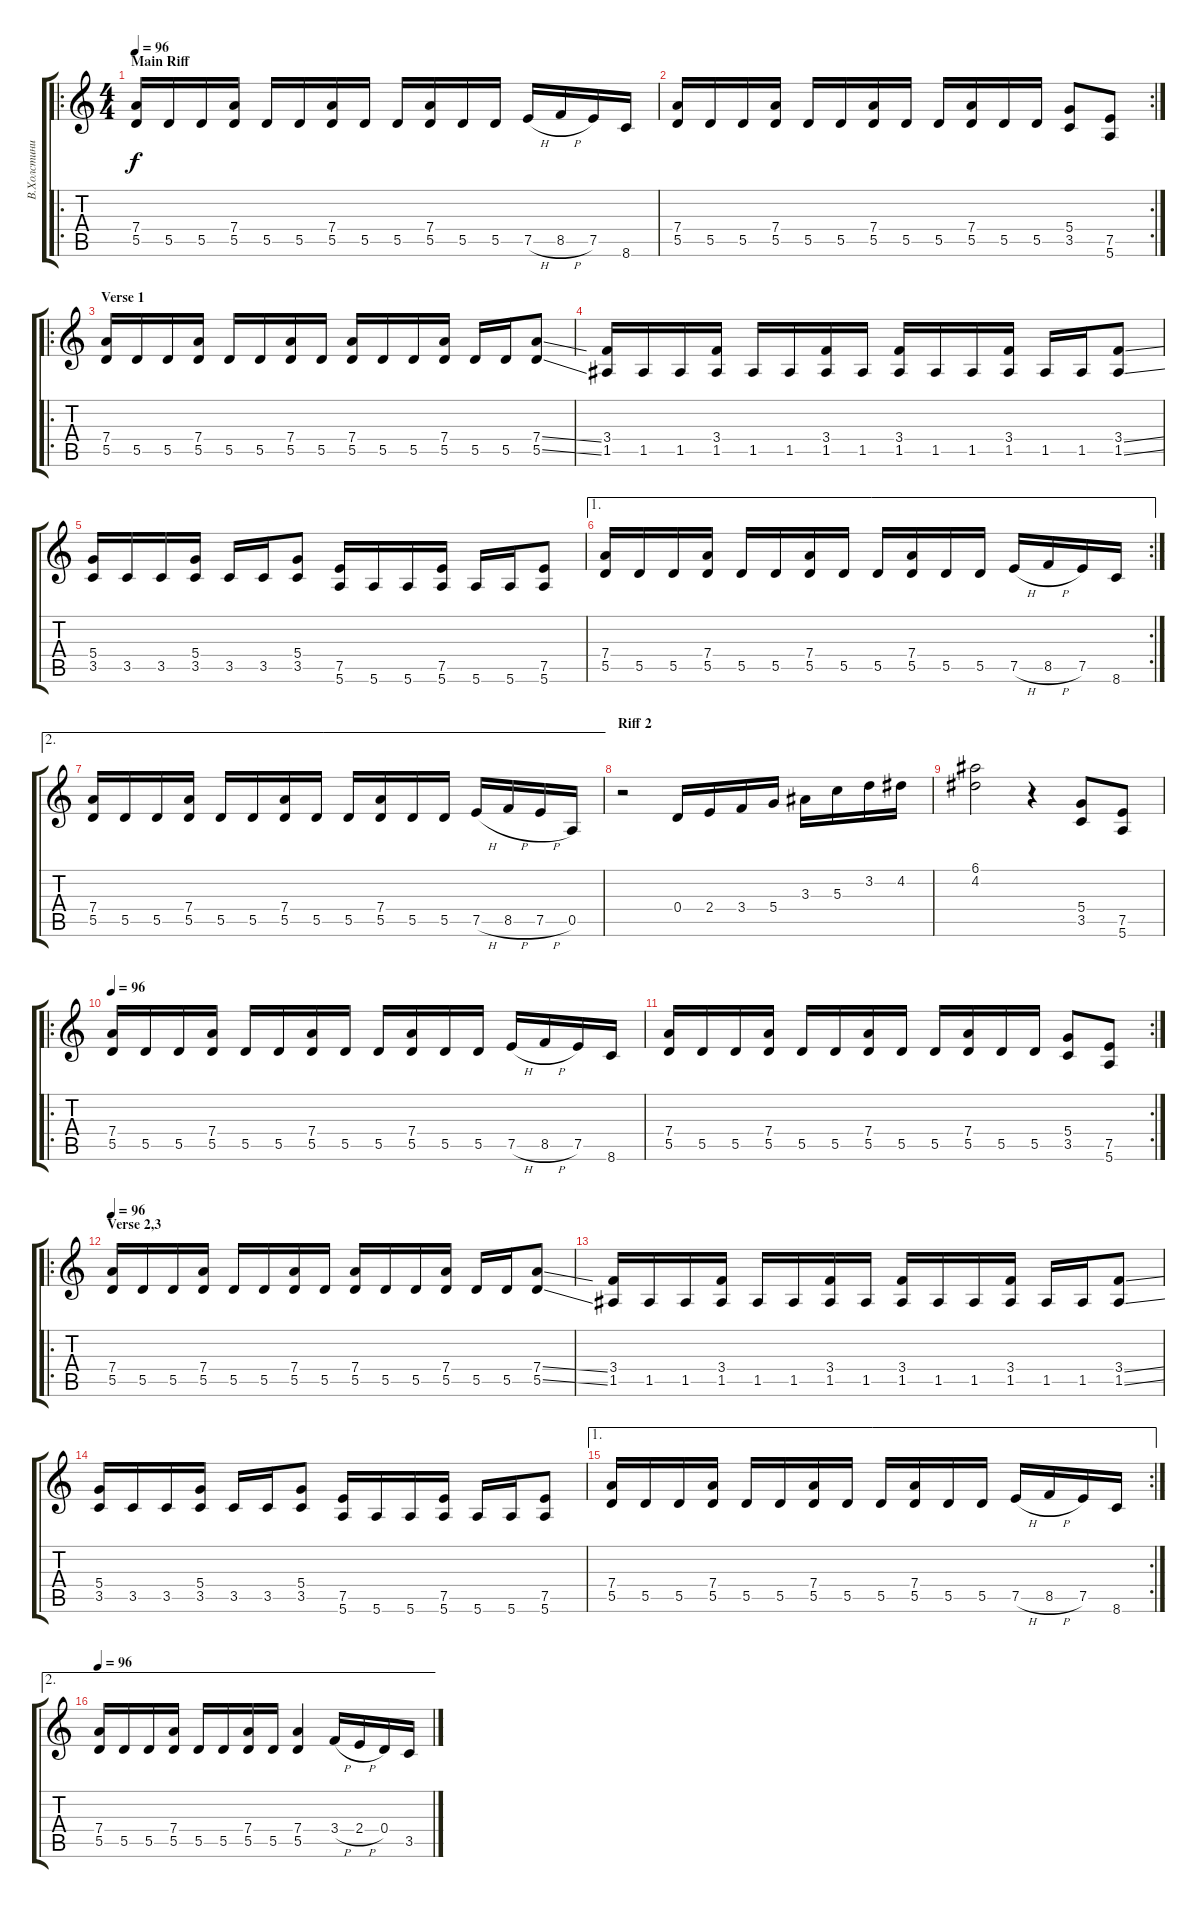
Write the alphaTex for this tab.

\track ("В.Холстинин" "В.Холстини") {instrument overdrivenguitar}
\staff {score tabs}
\tuning (E4 B3 G3 D3 A2 E2) {hide}
\ro
\ts (4 4)
\section ("" "Main Riff")
\tempo 96
\clef g2
\ks c
(7.4 5.5).16{dy f instrument overdrivenguitar} 5.5.16 5.5.16 (7.4 5.5).16 5.5.16 5.5.16 (7.4 5.5).16 5.5.16 5.5.16 (7.4 5.5).16 5.5.16 5.5.16 7.5{h}.16 8.5{h}.16 7.5.16 8.6.16 |
\rc 2
(7.4 5.5).16 5.5.16 5.5.16 (7.4 5.5).16 5.5.16 5.5.16 (7.4 5.5).16 5.5.16 5.5.16 (7.4 5.5).16 5.5.16 5.5.16 (5.4 3.5).8 (7.5 5.6).8 |
\ro
\section ("" "Verse 1")
(7.4 5.5).16 5.5.16 5.5.16 (7.4 5.5).16 5.5.16 5.5.16 (7.4 5.5).16 5.5.16 (7.4 5.5).16 5.5.16 5.5.16 (7.4 5.5).16 5.5.16 5.5.16 (7.4{ss} 5.5{ss}).8 |
(3.4 1.5).16 1.5.16 1.5.16 (3.4 1.5).16 1.5.16 1.5.16 (3.4 1.5).16 1.5.16 (3.4 1.5).16 1.5.16 1.5.16 (3.4 1.5).16 1.5.16 1.5.16 (3.4{ss} 1.5{ss}).8 |
(5.4 3.5).16 3.5.16 3.5.16 (5.4 3.5).16 3.5.16 3.5.16 (5.4 3.5).8 (7.5 5.6).16 5.6.16 5.6.16 (7.5 5.6).16 5.6.16 5.6.16 (7.5 5.6).8 |
\ae 1
\rc 2
(7.4 5.5).16 5.5.16 5.5.16 (7.4 5.5).16 5.5.16 5.5.16 (7.4 5.5).16 5.5.16 5.5.16 (7.4 5.5).16 5.5.16 5.5.16 7.5{h}.16 8.5{h}.16 7.5.16 8.6.16 |
\ae 2
(7.4 5.5).16 5.5.16 5.5.16 (7.4 5.5).16 5.5.16 5.5.16 (7.4 5.5).16 5.5.16 5.5.16 (7.4 5.5).16 5.5.16 5.5.16 7.5{h}.16 8.5{h}.16 7.5{h}.16 0.5.16 |
\section ("" "Riff 2")
r.2 0.4.16 2.4.16 3.4.16 5.4.16 3.3.16 5.3.16 3.2.16 4.2.16 |
(6.1 4.2).2 r.4 (5.4 3.5).8 (7.5 5.6).8 |
\ro
\tempo 96
(7.4 5.5).16 5.5.16 5.5.16 (7.4 5.5).16 5.5.16 5.5.16 (7.4 5.5).16 5.5.16 5.5.16 (7.4 5.5).16 5.5.16 5.5.16 7.5{h}.16 8.5{h}.16 7.5.16 8.6.16 |
\rc 2
(7.4 5.5).16 5.5.16 5.5.16 (7.4 5.5).16 5.5.16 5.5.16 (7.4 5.5).16 5.5.16 5.5.16 (7.4 5.5).16 5.5.16 5.5.16 (5.4 3.5).8 (7.5 5.6).8 |
\ro
\section ("" "Verse 2,3")
\tempo 96
(7.4 5.5).16 5.5.16 5.5.16 (7.4 5.5).16 5.5.16 5.5.16 (7.4 5.5).16 5.5.16 (7.4 5.5).16 5.5.16 5.5.16 (7.4 5.5).16 5.5.16 5.5.16 (7.4{ss} 5.5{ss}).8 |
(3.4 1.5).16 1.5.16 1.5.16 (3.4 1.5).16 1.5.16 1.5.16 (3.4 1.5).16 1.5.16 (3.4 1.5).16 1.5.16 1.5.16 (3.4 1.5).16 1.5.16 1.5.16 (3.4{ss} 1.5{ss}).8 |
(5.4 3.5).16 3.5.16 3.5.16 (5.4 3.5).16 3.5.16 3.5.16 (5.4 3.5).8 (7.5 5.6).16 5.6.16 5.6.16 (7.5 5.6).16 5.6.16 5.6.16 (7.5 5.6).8 |
\ae 1
\rc 2
(7.4 5.5).16 5.5.16 5.5.16 (7.4 5.5).16 5.5.16 5.5.16 (7.4 5.5).16 5.5.16 5.5.16 (7.4 5.5).16 5.5.16 5.5.16 7.5{h}.16 8.5{h}.16 7.5.16 8.6.16 |
\ae 2
\tempo 96
(7.4 5.5).16 5.5.16 5.5.16 (7.4 5.5).16 5.5.16 5.5.16 (7.4 5.5).16 5.5.16 (7.4 5.5).4 3.4{h}.16 2.4{h}.16 0.4.16 3.5.16
